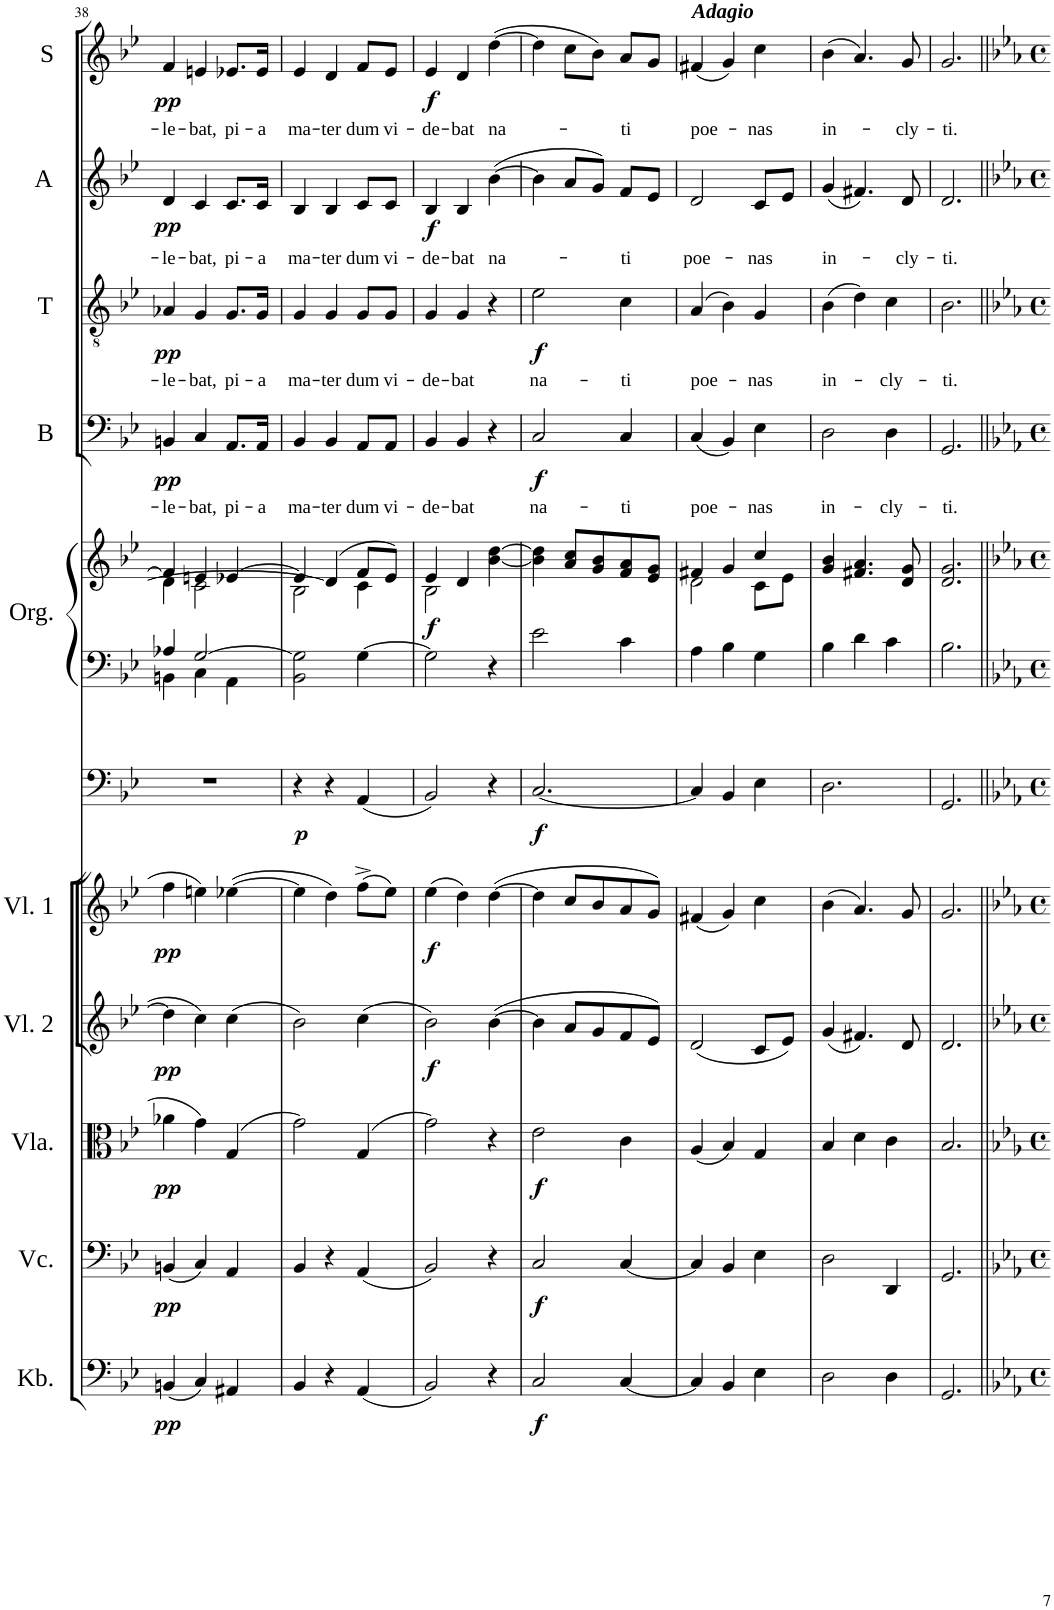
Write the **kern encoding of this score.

**kern	**dynam	**kern	**dynam	**kern	**dynam	**kern	**dynam	**kern	**dynam	**kern	**dynam	**kern	**kern	**dynam	**kern	**text	**dynam	**kern	**text	**dynam	**kern	**text	**dynam	**kern	**text	**dynam
*part11	*part11	*part10	*part10	*part9	*part9	*part8	*part8	*part7	*part7	*part6	*part6	*part5	*part5	*part5	*part4	*part4	*part4	*part3	*part3	*part3	*part2	*part2	*part2	*part1	*part1	*part1
*staff12	*staff12	*staff11	*staff11	*staff10	*staff10	*staff9	*staff9	*staff8	*staff8	*staff7	*staff7	*staff6	*staff5	*staff5/6	*staff4	*staff4	*staff4	*staff3	*staff3	*staff3	*staff2	*staff2	*staff2	*staff1	*staff1	*staff1
*I"Kontrabass	*	*I"Cello	*	*I"Viola	*	*I"Violine 2	*	*I"Violine 1	*	*	*	*I"Orgel	*	*	*I"Bass	*	*	*I"Tenor	*	*	*I"Alt	*	*	*I"Sopran	*	*
*I'Kb.	*	*	*	*I'Vla.	*	*I'Vl. 2	*	*I'Vl. 1	*	*	*	*I'Org.	*	*	*I'B	*	*	*I'T	*	*	*I'A	*	*	*I'S	*	*
!!LO:PB:g=z
*clefF4	*	*clefF4	*	*clefC3	*	*clefG2	*	*clefG2	*	*clefF4	*	*clefF4	*clefG2	*	*clefF4	*	*	*clefGv2	*	*	*clefG2	*	*	*clefG2	*	*
*Trd7c12	*	*	*	*	*	*	*	*	*	*	*	*	*	*	*	*	*	*	*	*	*	*	*	*	*	*
*k[b-e-]	*	*k[b-e-]	*	*k[b-e-]	*	*k[b-e-]	*	*k[b-e-]	*	*k[b-e-]	*	*k[b-e-]	*k[b-e-]	*	*k[b-e-]	*	*	*k[b-e-]	*	*	*k[b-e-]	*	*	*k[b-e-]	*	*
*M3/4	*	*M3/4	*	*M3/4	*	*M3/4	*	*M3/4	*	*M3/4	*	*M3/4	*M3/4	*	*M3/4	*	*	*M3/4	*	*	*M3/4	*	*	*M3/4	*	*
=38	=38	=38	=38	=38	=38	=38	=38	=38	=38	=38	=38	=38	=38	=38	=38	=38	=38	=38	=38	=38	=38	=38	=38	=38	=38	=38
*	*	*	*	*	*	*	*	*	*	*	*	*^	*^	*	*	*	*	*	*	*	*	*	*	*	*	*
!	!LO:DY:b	!	!LO:DY:b	!	!LO:DY:b	!	!LO:DY:b	!	!LO:DY:b	!	!	!	!	!	!	!	!	!LO:LY:b	!LO:DY:b	!	!LO:LY:b	!LO:DY:b	!	!LO:LY:b	!LO:DY:b	!	!LO:LY:b	!LO:DY:b
(4BBn/	pp	(4BBn/	pp	4a-X\	pp	4dd\]	pp	4ff\	pp	2.r	.	4A-X/	4BBn\	4f/]	4d\	.	4BBn/	-le-	pp	4A-X/	-le-	pp	4d/	-le-	pp	4f/	-le-	pp
!	!	!	!	!	!	!	!	!	!	!	!	!	!	!	!	!	!	!LO:LY:b	!	!	!LO:LY:b	!	!	!LO:LY:b	!	!	!LO:LY:b	!
4C/)	.	4C/)	.	4g\	.	4cc\	.	4een\	.	.	.	[2G/	4C\	4en/	2c\	.	4C/	-bat,	.	4G/	-bat,	.	4c/	-bat,	.	4en/	-bat,	.
!	!	!	!	!	!	!	!	!	!	!	!	!	!	!	!	!	!	!LO:LY:b	!	!	!LO:LY:b	!	!	!LO:LY:b	!	!	!LO:LY:b	!
4AA#X/	.	4AA/	.	(4G/	.	(4cc\	.	([4ee-X\	.	.	.	.	4AA\	[4e-X/	.	.	8.AA/L	pi-	.	8.G/L	pi-	.	8.c/L	pi-	.	8.e-X/L	pi-	.
!	!	!	!	!	!	!	!	!	!	!	!	!	!	!	!	!	!	!LO:LY:b	!	!	!LO:LY:b	!	!	!LO:LY:b	!	!	!LO:LY:b	!
.	.	.	.	.	.	.	.	.	.	.	.	.	.	.	.	.	16AA/Jk	-a	.	16G/Jk	-a	.	16c/Jk	-a	.	16e-/Jk	-a	.
*	*	*	*	*	*	*	*	*	*	*	*	*v	*v	*	*	*	*	*	*	*	*	*	*	*	*	*	*	*
=39	=39	=39	=39	=39	=39	=39	=39	=39	=39	=39	=39	=39	=39	=39	=39	=39	=39	=39	=39	=39	=39	=39	=39	=39	=39	=39	=39
!	!	!	!	!	!	!	!	!	!	!	!LO:DY:b	!	!	!	!	!	!LO:LY:b	!	!	!LO:LY:b	!	!	!LO:LY:b	!	!	!LO:LY:b	!
4BB-/	.	4BB-/	.	2g\)	.	2b-\)	.	4ee-\]	.	4r	p	2BB-\ 2G\]	4e-/]	2B-\	.	4BB-/	ma-	.	4G/	ma-	.	4B-/	ma-	.	4e-/	ma-	.
!	!	!	!	!	!	!	!	!	!	!	!	!	!	!	!	!	!LO:LY:b	!	!	!LO:LY:b	!	!	!LO:LY:b	!	!	!LO:LY:b	!
4r	.	4r	.	.	.	.	.	4dd\)	.	4r	.	.	(4d/]	.	.	4BB-/	-ter	.	4G/	-ter	.	4B-/	-ter	.	4d/	-ter	.
!	!	!	!	!	!	!	!	!	!	!	!	!	!	!	!	!	!LO:LY:b	!	!	!LO:LY:b	!	!	!LO:LY:b	!	!	!LO:LY:b	!
(4AA/	.	(4AA/	.	(4G/	.	(4cc\	.	(8ff^\L	.	(4AA/	.	[4G\	8f/L	4c\	.	8AA/L	dum	.	8G/L	dum	.	8c/L	dum	.	8f/L	dum	.
!	!	!	!	!	!	!	!	!	!	!	!	!	!	!	!	!	!LO:LY:b	!	!	!LO:LY:b	!	!	!LO:LY:b	!	!	!LO:LY:b	!
.	.	.	.	.	.	.	.	8ee-\J)	.	.	.	.	8e-/J)	.	.	8AA/J	vi-	.	8G/J	vi-	.	8c/J	vi-	.	8e-/J	vi-	.
=40	=40	=40	=40	=40	=40	=40	=40	=40	=40	=40	=40	=40	=40	=40	=40	=40	=40	=40	=40	=40	=40	=40	=40	=40	=40	=40	=40
!	!	!	!	!	!	!	!LO:DY:b	!	!LO:DY:b	!	!	!	!	!	!LO:DY:b	!	!LO:LY:b	!	!	!LO:LY:b	!	!	!LO:LY:b	!LO:DY:b	!	!LO:LY:b	!LO:DY:b
2BB-/)	.	2BB-/)	.	2g\)	.	2b-\)	f	(4ee-\	f	2BB-/)	.	2G\]	4e-/	2B-\	f	4BB-/	-de-	.	4G/	-de-	.	4B-/	-de-	f	4e-/	-de-	f
!	!	!	!	!	!	!	!	!	!	!	!	!	!	!	!	!	!LO:LY:b	!	!	!LO:LY:b	!	!	!LO:LY:b	!	!	!LO:LY:b	!
.	.	.	.	.	.	.	.	4dd\)	.	.	.	.	4d/	.	.	4BB-/	-bat	.	4G/	-bat	.	4B-/	-bat	.	4d/	-bat	.
!	!	!	!	!	!	!	!	!	!	!	!	!	!	!	!	!	!	!	!	!	!	!	!LO:LY:b	!	!	!LO:LY:b	!
4r	.	4r	.	4r	.	([4b-\	.	([4dd\	.	4r	.	4r	[4b-\ [4dd\	4ryy	.	4r	.	.	4r	.	.	([4b-\	na-	.	([4dd\	na-	.
=41	=41	=41	=41	=41	=41	=41	=41	=41	=41	=41	=41	=41	=41	=41	=41	=41	=41	=41	=41	=41	=41	=41	=41	=41	=41	=41	=41
!	!LO:DY:b	!	!LO:DY:b	!	!LO:DY:b	!	!	!	!	!	!LO:DY:b	!	!	!	!	!	!LO:LY:b	!LO:DY:b	!	!LO:LY:b	!LO:DY:b	!	!	!	!	!	!
*	*	*	*	*	*	*	*	*	*	*	*	*	*v	*v	*	*	*	*	*	*	*	*	*	*	*	*	*
2C/	f	2C/	f	2e-\	f	4b-\]	.	4dd\]	.	[2.C/	f	2e-\	4b-\] 4dd\]	.	2C/	na-	f	2e-\	na-	f	4b-\]	.	.	4dd\]	.	.
.	.	.	.	.	.	8a/L	.	8cc/L	.	.	.	.	8a/ 8cc/L	.	.	.	.	.	.	.	8a/L	.	.	8cc\L	.	.
.	.	.	.	.	.	8g/	.	8b-/	.	.	.	.	8g/ 8b-/	.	.	.	.	.	.	.	8g/J)	.	.	8b-\J)	.	.
!	!	!	!	!	!	!	!	!	!	!	!	!	!	!	!	!LO:LY:b	!	!	!LO:LY:b	!	!	!LO:LY:b	!	!	!LO:LY:b	!
[4C/	.	[4C/	.	4c\	.	8f/	.	8a/	.	.	.	4c\	8f/ 8a/	.	4C/	-ti	.	4c\	-ti	.	8f/L	-ti	.	8a/L	-ti	.
.	.	.	.	.	.	8e-/J)	.	8g/J)	.	.	.	.	8e-/ 8g/J	.	.	.	.	.	.	.	8e-/J	.	.	8g/J	.	.
=42	=42	=42	=42	=42	=42	=42	=42	=42	=42	=42	=42	=42	=42	=42	=42	=42	=42	=42	=42	=42	=42	=42	=42	=42	=42	=42
*	*	*	*	*	*	*	*	*	*	*	*	*	*^	*	*	*	*	*	*	*	*	*	*	*	*	*
!	!	!	!	!	!	!	!	!	!	!	!	!	!	!	!	!	!	!	!	!	!	!	!	!	!LO:TX:a:Bi:t=Adagio	!	!
!	!	!	!	!	!	!	!	!	!	!	!	!	!	!	!	!	!LO:LY:b	!	!	!LO:LY:b	!	!	!LO:LY:b	!	!	!LO:LY:b	!
4C/]	.	4C/]	.	(4A/	.	(2d/	.	(4f#X/	.	4C/]	.	4A\	4f#X/	2d\	.	(4C/	poe-	.	(4A/	poe-	.	2d/	poe-	.	(4f#X/	poe-	.
4BB-/	.	4BB-/	.	4B-/)	.	.	.	4g/)	.	4BB-/	.	4B-\	4g/	.	.	4BB-/)	.	.	4B-\)	.	.	.	.	.	4g/)	.	.
!	!	!	!	!	!	!	!	!	!	!	!	!	!	!	!	!	!LO:LY:b	!	!	!LO:LY:b	!	!	!LO:LY:b	!	!	!LO:LY:b	!
4E-\	.	4E-\	.	4G/	.	8c/L	.	4cc\	.	4E-\	.	4G\	4cc/	8c\L	.	4E-\	-nas	.	4G/	-nas	.	8c/L	-nas	.	4cc\	-nas	.
.	.	.	.	.	.	8e-/J)	.	.	.	.	.	.	.	8e-\J	.	.	.	.	.	.	.	8e-/J	.	.	.	.	.
=43	=43	=43	=43	=43	=43	=43	=43	=43	=43	=43	=43	=43	=43	=43	=43	=43	=43	=43	=43	=43	=43	=43	=43	=43	=43	=43	=43
!	!	!	!	!	!	!	!	!	!	!	!	!	!	!	!	!	!LO:LY:b	!	!	!LO:LY:b	!	!	!LO:LY:b	!	!	!LO:LY:b	!
*	*	*	*	*	*	*	*	*	*	*	*	*	*v	*v	*	*	*	*	*	*	*	*	*	*	*	*	*
2D\	.	2D\	.	4B-/	.	(4g/	.	(4b-\	.	2.D\	.	4B-\	4g/ 4b-/	.	2D\	in-	.	(4B-\	in-	.	(4g/	in-	.	(4b-\	in-	.
.	.	.	.	4d\	.	4.f#X/)	.	4.a/)	.	.	.	4d\	4.f#X/ 4.a/	.	.	.	.	4d\)	.	.	4.f#X/)	.	.	4.a/)	.	.
!	!	!	!	!	!	!	!	!	!	!	!	!	!	!	!	!LO:LY:b	!	!	!LO:LY:b	!	!	!	!	!	!	!
4D\	.	4DD/	.	4c\	.	.	.	.	.	.	.	4c\	.	.	4D\	-cly-	.	4c\	-cly-	.	.	.	.	.	.	.
!	!	!	!	!	!	!	!	!	!	!	!	!	!	!	!	!	!	!	!	!	!	!LO:LY:b	!	!	!LO:LY:b	!
.	.	.	.	.	.	8d/	.	8g/	.	.	.	.	8d/ 8g/	.	.	.	.	.	.	.	8d/	-cly-	.	8g/	-cly-	.
=44	=44	=44	=44	=44	=44	=44	=44	=44	=44	=44	=44	=44	=44	=44	=44	=44	=44	=44	=44	=44	=44	=44	=44	=44	=44	=44
!	!	!	!	!	!	!	!	!	!	!	!	!	!	!	!	!LO:LY:b	!	!	!LO:LY:b	!	!	!LO:LY:b	!	!	!LO:LY:b	!
2.GG/	.	2.GG/	.	2.B-/	.	2.d/	.	2.g/	.	2.GG/	.	2.B-\	2.d/ 2.g/	.	2.GG/	-ti.	.	2.B-\	-ti.	.	2.d/	-ti.	.	2.g/	-ti.	.
=||	=||	=||	=||	=||	=||	=||	=||	=||	=||	=||	=||	=||	=||	=||	=||	=||	=||	=||	=||	=||	=||	=||	=||	=||	=||	=||
*-	*-	*-	*-	*-	*-	*-	*-	*-	*-	*-	*-	*-	*-	*-	*-	*-	*-	*-	*-	*-	*-	*-	*-	*-	*-	*-
